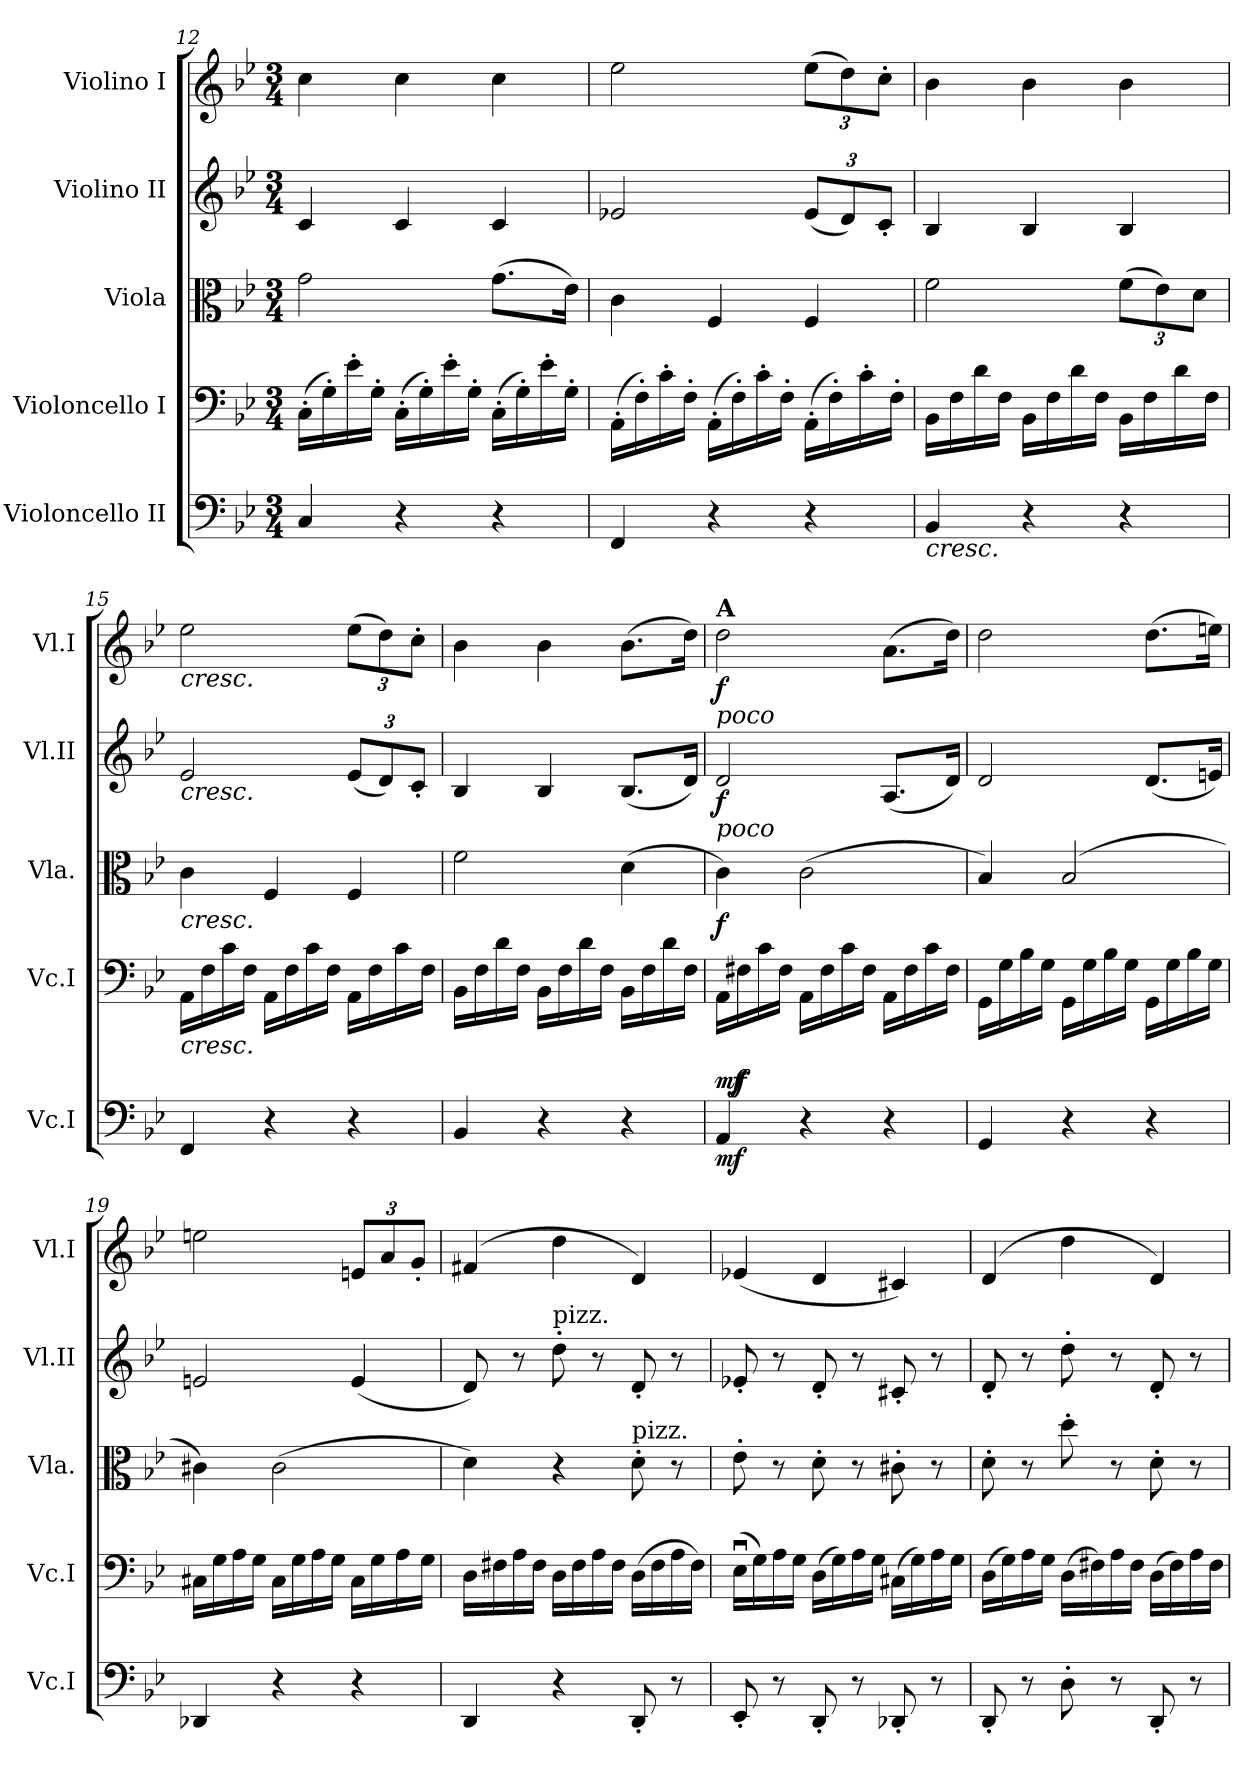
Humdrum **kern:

**kern	**dynam	**kern	**dynam	**kern	**dynam	**kern	**dynam	**kern	**dynam
*part5	*part5	*part4	*part4	*part3	*part3	*part2	*part2	*part1	*part1
*staff5	*staff5	*staff4	*staff4	*staff3	*staff3	*staff2	*staff2	*staff1	*staff1
*I"Violoncello II	*	*I"Violoncello I	*	*I"Viola	*	*I"Violino II	*	*I"Violino I	*
*I'Vc.I	*	*I'Vc.I	*	*I'Vla.	*	*I'Vl.II	*	*I'Vl.I	*
*clefF4	*	*clefF4	*	*clefC3	*	*clefG2	*	*clefG2	*
*k[b-e-]	*	*k[b-e-]	*	*k[b-e-]	*	*k[b-e-]	*	*k[b-e-]	*
*M3/4	*	*M3/4	*	*M3/4	*	*M3/4	*	*M3/4	*
=12	=12	=12	=12	=12	=12	=12	=12	=12	=12
4C/	.	(>16C'\LL	.	2g\	.	4c/	.	4cc\	.
.	.	16G'\)	.	.	.	.	.	.	.
.	.	16e-'\	.	.	.	.	.	.	.
.	.	16G'\JJ	.	.	.	.	.	.	.
4r	.	(>16C'\LL	.	.	.	4c/	.	4cc\	.
.	.	16G'\)	.	.	.	.	.	.	.
.	.	16e-'\	.	.	.	.	.	.	.
.	.	16G'\JJ	.	.	.	.	.	.	.
4r	.	(>16C'\LL	.	(>8.g\L	.	4c/	.	4cc\	.
.	.	16G'\)	.	.	.	.	.	.	.
.	.	16e-'\	.	.	.	.	.	.	.
.	.	16G'\JJ	.	16e-\Jk)	.	.	.	.	.
=13	=13	=13	=13	=13	=13	=13	=13	=13	=13
4FF/	.	(>16AA'\LL	.	4c\	.	2e-X/	.	2ee-\	.
.	.	16F'\)	.	.	.	.	.	.	.
.	.	16c'\	.	.	.	.	.	.	.
.	.	16F'\JJ	.	.	.	.	.	.	.
4r	.	(>16AA'\LL	.	4F/	.	.	.	.	.
.	.	16F'\)	.	.	.	.	.	.	.
.	.	16c'\	.	.	.	.	.	.	.
.	.	16F'\JJ	.	.	.	.	.	.	.
*	*	*	*	*	*	*Xbrackettup	*	*Xbrackettup	*
4r	.	(>16AA'\LL	.	4F/	.	(<12e-/L	.	(>12ee-\L	.
.	.	16F'\)	.	.	.	.	.	.	.
.	.	.	.	.	.	12d/)	.	12dd\)	.
.	.	16c'\	.	.	.	.	.	.	.
.	.	.	.	.	.	12c'/J	.	12cc'\J	.
.	.	16F'\JJ	.	.	.	.	.	.	.
!!LO:PB:g=z
=14	=14	=14	=14	=14	=14	=14	=14	=14	=14
!LO:TX:b:i:t=cresc.	!	!	!	!	!	!	!	!	!
4BB-/	.	16BB-\LL	.	2f\	.	4B-/	.	4b-\	.
.	.	16F\	.	.	.	.	.	.	.
.	.	16d\	.	.	.	.	.	.	.
.	.	16F\JJ	.	.	.	.	.	.	.
4r	.	16BB-\LL	.	.	.	4B-/	.	4b-\	.
.	.	16F\	.	.	.	.	.	.	.
.	.	16d\	.	.	.	.	.	.	.
.	.	16F\JJ	.	.	.	.	.	.	.
*	*	*	*	*Xbrackettup	*	*	*	*	*
4r	.	16BB-\LL	.	(>12f\L	.	4B-/	.	4b-\	.
.	.	16F\	.	.	.	.	.	.	.
.	.	.	.	12e-\)	.	.	.	.	.
.	.	16d\	.	.	.	.	.	.	.
.	.	.	.	12d\J	.	.	.	.	.
.	.	16F\JJ	.	.	.	.	.	.	.
=15	=15	=15	=15	=15	=15	=15	=15	=15	=15
!	!	!	!	!	!	!	!	!LO:TX:b:i:t=cresc.	!
!	!	!	!	!	!	!LO:TX:b:i:t=cresc.	!	!	!
!	!	!	!	!LO:TX:b:i:t=cresc.	!	!	!	!	!
!	!	!LO:TX:b:i:t=cresc.	!	!	!	!	!	!	!
4FF/	.	16AA\LL	.	4c\	.	2e-/	.	2ee-\	.
.	.	16F\	.	.	.	.	.	.	.
.	.	16c\	.	.	.	.	.	.	.
.	.	16F\JJ	.	.	.	.	.	.	.
4r	.	16AA\LL	.	4F/	.	.	.	.	.
.	.	16F\	.	.	.	.	.	.	.
.	.	16c\	.	.	.	.	.	.	.
.	.	16F\JJ	.	.	.	.	.	.	.
4r	.	16AA\LL	.	4F/	.	(<12e-/L	.	(>12ee-\L	.
.	.	16F\	.	.	.	.	.	.	.
.	.	.	.	.	.	12d/)	.	12dd\)	.
.	.	16c\	.	.	.	.	.	.	.
.	.	.	.	.	.	12c'/J	.	12cc'\J	.
.	.	16F\JJ	.	.	.	.	.	.	.
=16	=16	=16	=16	=16	=16	=16	=16	=16	=16
4BB-/	.	16BB-\LL	.	2f\	.	4B-/	.	4b-\	.
.	.	16F\	.	.	.	.	.	.	.
.	.	16d\	.	.	.	.	.	.	.
.	.	16F\JJ	.	.	.	.	.	.	.
4r	.	16BB-\LL	.	.	.	4B-/	.	4b-\	.
.	.	16F\	.	.	.	.	.	.	.
.	.	16d\	.	.	.	.	.	.	.
.	.	16F\JJ	.	.	.	.	.	.	.
4r	.	16BB-\LL	.	(>4d\	.	(<8.B-/L	.	(>8.b-\L	.
.	.	16F\	.	.	.	.	.	.	.
.	.	16d\	.	.	.	.	.	.	.
.	.	16F\JJ	.	.	.	16d/Jk)	.	16dd\Jk)	.
!!LO:LB:g=z
=17	=17	=17	=17	=17	=17	=17	=17	=17	=17
!	!	!	!	!	!	!	!	!LO:TX:b:i:t=poco	!
!	!	!	!	!	!	!	!	!LO:TX:B:t=A	!
!	!	!	!	!	!	!LO:TX:b:i:t=poco	!	!	!
!	!LO:DY:b	!	!LO:DY:b	!	!LO:DY:b	!	!LO:DY:b	!	!LO:DY:b
4AA/	mf	16AA\LL	mf	4c\)	f	2d/	f	2dd\	f
!	!	!	!LO:DY:b	!	!	!	!	!	!
.	.	16F#X\	f	.	.	.	.	.	.
.	.	16c\	.	.	.	.	.	.	.
.	.	16F#\JJ	.	.	.	.	.	.	.
4r	.	16AA\LL	.	(>2c\	.	.	.	.	.
.	.	16F#\	.	.	.	.	.	.	.
.	.	16c\	.	.	.	.	.	.	.
.	.	16F#\JJ	.	.	.	.	.	.	.
4r	.	16AA\LL	.	.	.	(<8.A/L	.	(>8.a\L	.
.	.	16F#\	.	.	.	.	.	.	.
.	.	16c\	.	.	.	.	.	.	.
.	.	16F#\JJ	.	.	.	16d/Jk)	.	16dd\Jk)	.
=18	=18	=18	=18	=18	=18	=18	=18	=18	=18
4GG/	.	16GG\LL	.	4B-/)	.	2d/	.	2dd\	.
.	.	16G\	.	.	.	.	.	.	.
.	.	16B-\	.	.	.	.	.	.	.
.	.	16G\JJ	.	.	.	.	.	.	.
4r	.	16GG\LL	.	(<2B-/	.	.	.	.	.
.	.	16G\	.	.	.	.	.	.	.
.	.	16B-\	.	.	.	.	.	.	.
.	.	16G\JJ	.	.	.	.	.	.	.
4r	.	16GG\LL	.	.	.	(<8.d/L	.	(>8.dd\L	.
.	.	16G\	.	.	.	.	.	.	.
.	.	16B-\	.	.	.	.	.	.	.
.	.	16G\JJ	.	.	.	16en/Jk)	.	16een\Jk)	.
=19	=19	=19	=19	=19	=19	=19	=19	=19	=19
4DD-X/	.	16C#X\LL	.	4c#X\)	.	2en/	.	2een\	.
.	.	16G\	.	.	.	.	.	.	.
.	.	16A\	.	.	.	.	.	.	.
.	.	16G\JJ	.	.	.	.	.	.	.
4r	.	16C#\LL	.	(>2c#\	.	.	.	.	.
.	.	16G\	.	.	.	.	.	.	.
.	.	16A\	.	.	.	.	.	.	.
.	.	16G\JJ	.	.	.	.	.	.	.
4r	.	16C#\LL	.	.	.	(<4e/	.	12en/L	.
.	.	16G\	.	.	.	.	.	.	.
.	.	.	.	.	.	.	.	12a/	.
.	.	16A\	.	.	.	.	.	.	.
.	.	.	.	.	.	.	.	12g'/J	.
.	.	16G\JJ	.	.	.	.	.	.	.
!!LO:PB:g=z
=20	=20	=20	=20	=20	=20	=20	=20	=20	=20
4DD/	.	16D\LL	.	4d\)	.	8d/)	.	(>4f#X/	.
.	.	16F#X\	.	.	.	.	.	.	.
.	.	16A\	.	.	.	8r	.	.	.
.	.	16F#\JJ	.	.	.	.	.	.	.
!	!	!	!	!	!	!LO:TX:a:t=pizz.	!	!	!
4r	.	16D\LL	.	4r	.	8dd'\	.	4dd\	.
.	.	16F#\	.	.	.	.	.	.	.
.	.	16A\	.	.	.	8r	.	.	.
.	.	16F#\JJ	.	.	.	.	.	.	.
!	!	!	!	!LO:TX:a:t=pizz.	!	!	!	!	!
8DD'/	.	(>16D\LL	.	8d'\	.	8d'/	.	4d/)	.
.	.	16F#\	.	.	.	.	.	.	.
8r	.	16A\	.	8r	.	8r	.	.	.
.	.	16F#\JJ)	.	.	.	.	.	.	.
=21	=21	=21	=21	=21	=21	=21	=21	=21	=21
8EE-'/	.	(>16E-u\LL	.	8e-'\	.	8e-X'/	.	(<4e-X/	.
.	.	16G\)	.	.	.	.	.	.	.
8r	.	16A\	.	8r	.	8r	.	.	.
.	.	16G\JJ	.	.	.	.	.	.	.
8DD'/	.	(>16D\LL	.	8d'\	.	8d'/	.	4d/	.
.	.	16G\)	.	.	.	.	.	.	.
8r	.	16A\	.	8r	.	8r	.	.	.
.	.	16G\JJ	.	.	.	.	.	.	.
8DD-X'/	.	(>16C#X\LL	.	8c#X'\	.	8c#X'/	.	4c#X/)	.
.	.	16G\)	.	.	.	.	.	.	.
8r	.	16A\	.	8r	.	8r	.	.	.
.	.	16G\JJ	.	.	.	.	.	.	.
=22	=22	=22	=22	=22	=22	=22	=22	=22	=22
8DD'/	.	(>16D\LL	.	8d'\	.	8d'/	.	(>4d/	.
.	.	16G\)	.	.	.	.	.	.	.
8r	.	16A\	.	8r	.	8r	.	.	.
.	.	16G\JJ	.	.	.	.	.	.	.
8D'\	.	(>16D\LL	.	8dd'\	.	8dd'\	.	4dd\	.
.	.	16F#X\)	.	.	.	.	.	.	.
8r	.	16A\	.	8r	.	8r	.	.	.
.	.	16F#\JJ	.	.	.	.	.	.	.
8DD'/	.	(>16D\LL	.	8d'\	.	8d'/	.	4d/)	.
.	.	16F#\)	.	.	.	.	.	.	.
8r	.	16A\	.	8r	.	8r	.	.	.
.	.	16F#\JJ	.	.	.	.	.	.	.
=	=	=	=	=	=	=	=	=	=
*-	*-	*-	*-	*-	*-	*-	*-	*-	*-
